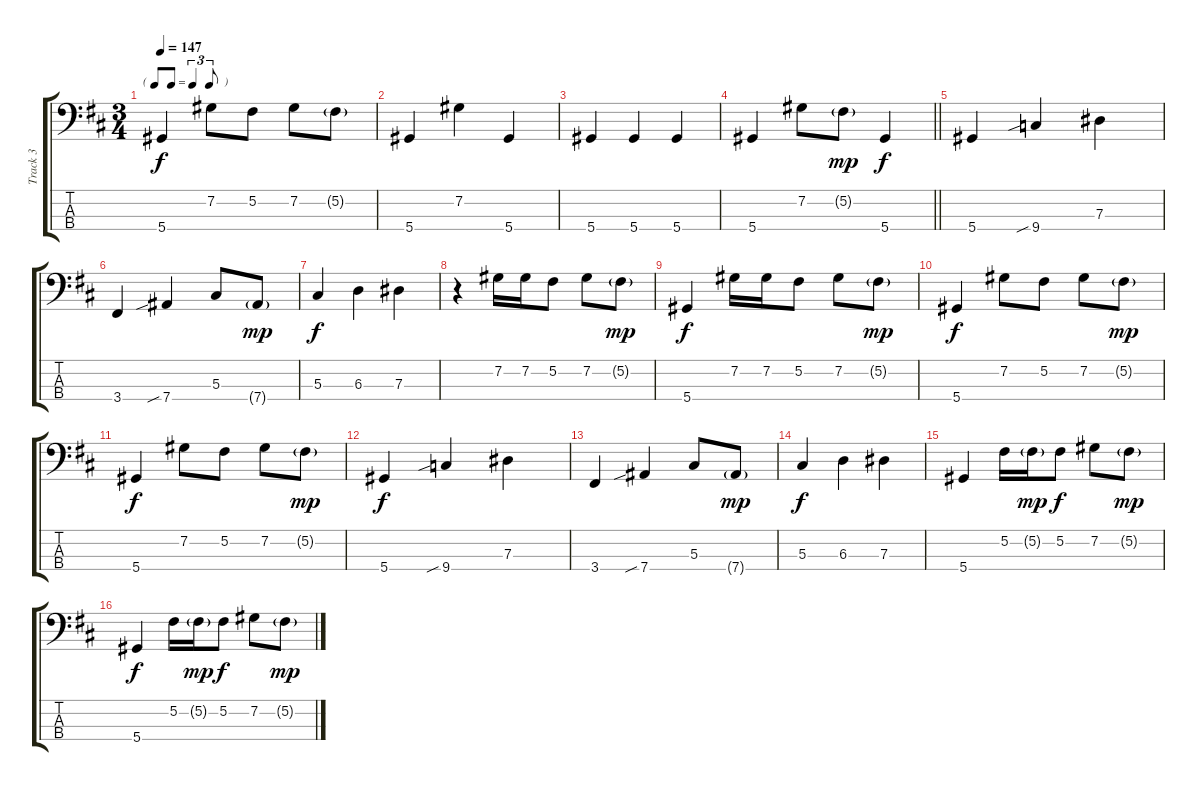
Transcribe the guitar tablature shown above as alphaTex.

\track ("Track 3" "Track 3") {instrument electricbassfinger}
\staff {score tabs}
\tuning (Gb2 Db2 Ab1 Eb1) {hide}
\ts (3 4)
\tf triplet8th
\tempo 147
\clef f4
\ks d
5.4.4{dy f} 7.2.8 5.2.8 7.2.8 5.2{g}.8 |
5.4.4 7.2.4 5.4.4 |
5.4.4 5.4.4 5.4.4 |
\barLineRight lightlight
5.4.4 7.2.8 5.2{g}.8{dy mp} 5.4.4{dy f} |
5.4.4 9.4{sib}.4 7.3.4 |
3.4.4 7.4{sib}.4 5.3.8 7.4{g}.8{dy mp} |
5.3.4{dy f} 6.3.4 7.3.4 |
r.4 7.2.16 7.2.16 5.2.8 7.2.8 5.2{g}.8{dy mp} |
5.4.4{dy f} 7.2.16 7.2.16 5.2.8 7.2.8 5.2{g}.8{dy mp} |
5.4.4{dy f} 7.2.8 5.2.8 7.2.8 5.2{g}.8{dy mp} |
5.4.4{dy f} 7.2.8 5.2.8 7.2.8 5.2{g}.8{dy mp} |
5.4.4{dy f} 9.4{sib}.4 7.3.4 |
3.4.4 7.4{sib}.4 5.3.8 7.4{g}.8{dy mp} |
5.3.4{dy f} 6.3.4 7.3.4 |
5.4.4 5.2.16 5.2{g}.16{dy mp} 5.2.8{dy f} 7.2.8 5.2{g}.8{dy mp} |
5.4.4{dy f} 5.2.16 5.2{g}.16{dy mp} 5.2.8{dy f} 7.2.8 5.2{g}.8{dy mp}
